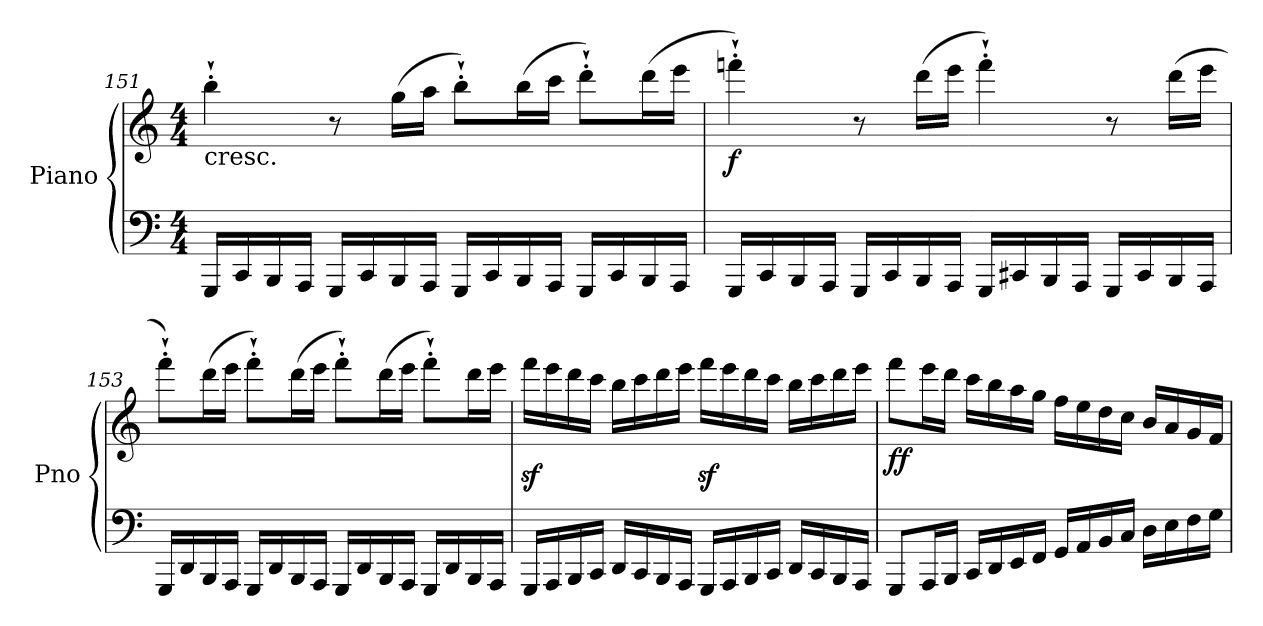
**kern	**kern	**dynam
*part1	*part1	*part1
*staff2	*staff1	*staff1/2
*I"Piano	*	*
*I'Pno	*	*
*clefF4	*clefG2	*
*k[]	*k[]	*
*M4/4	*M4/4	*
=151	=151	=151
!	!LO:TX:b:t=cresc.	!
16GGG/LL	4bb'`\	.
16CC/	.	.
16BBB/	.	.
16AAA/JJ	.	.
16GGG/LL	8r	.
16CC/	.	.
16BBB/	(>16gg\LL	.
16AAA/JJ	16aa\JJ	.
16GGG/LL	8bb'`\L)	.
16CC/	.	.
16BBB/	(>16bb\L	.
16AAA/JJ	16ccc\JJ	.
16GGG/LL	8ddd'`\L)	.
16CC/	.	.
16BBB/	(>16ddd\L	.
16AAA/JJ	16eee\JJ	.
=152	=152	=152
!	!	!LO:DY:b
16GGG/LL	4fffn'`\)	f
16CC/	.	.
16BBB/	.	.
16AAA/JJ	.	.
16GGG/LL	8r	.
16CC/	.	.
16BBB/	(>16ddd\LL	.
16AAA/JJ	16eee\JJ	.
16GGG/LL	4fff'`\)	.
16CC#X/	.	.
16BBB/	.	.
16AAA/JJ	.	.
16GGG/LL	8r	.
16CC#/	.	.
16BBB/	(>16ddd\LL	.
16AAA/JJ	16eee\JJ	.
=153	=153	=153
16GGG/LL	8fff'`\L)	.
16DD/	.	.
16BBB/	(>16ddd\L	.
16AAA/JJ	16eee\JJ	.
16GGG/LL	8fff'`\L)	.
16DD/	.	.
16BBB/	(>16ddd\L	.
16AAA/JJ	16eee\JJ	.
16GGG/LL	8fff'`\L)	.
16DD/	.	.
16BBB/	(>16ddd\L	.
16AAA/JJ	16eee\JJ	.
16GGG/LL	8fff'`\L)	.
16DD/	.	.
16BBB/	16ddd\L	.
16AAA/JJ	16eee\JJ	.
=154	=154	=154
16GGG/LL	16fffz<\LL	.
16AAA/	16eee\	.
16BBB/	16ddd\	.
16CC/JJ	16ccc\JJ	.
16DD/LL	16bb\LL	.
16CC/	16ccc\	.
16BBB/	16ddd\	.
16AAA/JJ	16eee\JJ	.
16GGG/LL	16fffz<\LL	.
16AAA/	16eee\	.
16BBB/	16ddd\	.
16CC/JJ	16ccc\JJ	.
16DD/LL	16bb\LL	.
16CC/	16ccc\	.
16BBB/	16ddd\	.
16AAA/JJ	16eee\JJ	.
=155	=155	=155
!	!	!LO:DY:b
8GGG/L	8fff\L	ff
16AAA/L	16eee\L	.
16BBB/JJ	16ddd\JJ	.
16CC/LL	16ccc\LL	.
16DD/	16bb\	.
16EE/	16aa\	.
16FF/JJ	16gg\JJ	.
16GG/LL	16ff\LL	.
16AA/	16ee\	.
16BB/	16dd\	.
16C/JJ	16cc\JJ	.
16D\LL	16b/LL	.
16E\	16a/	.
16F\	16g/	.
16G\JJ	16f/JJ	.
=	=	=
*-	*-	*-
